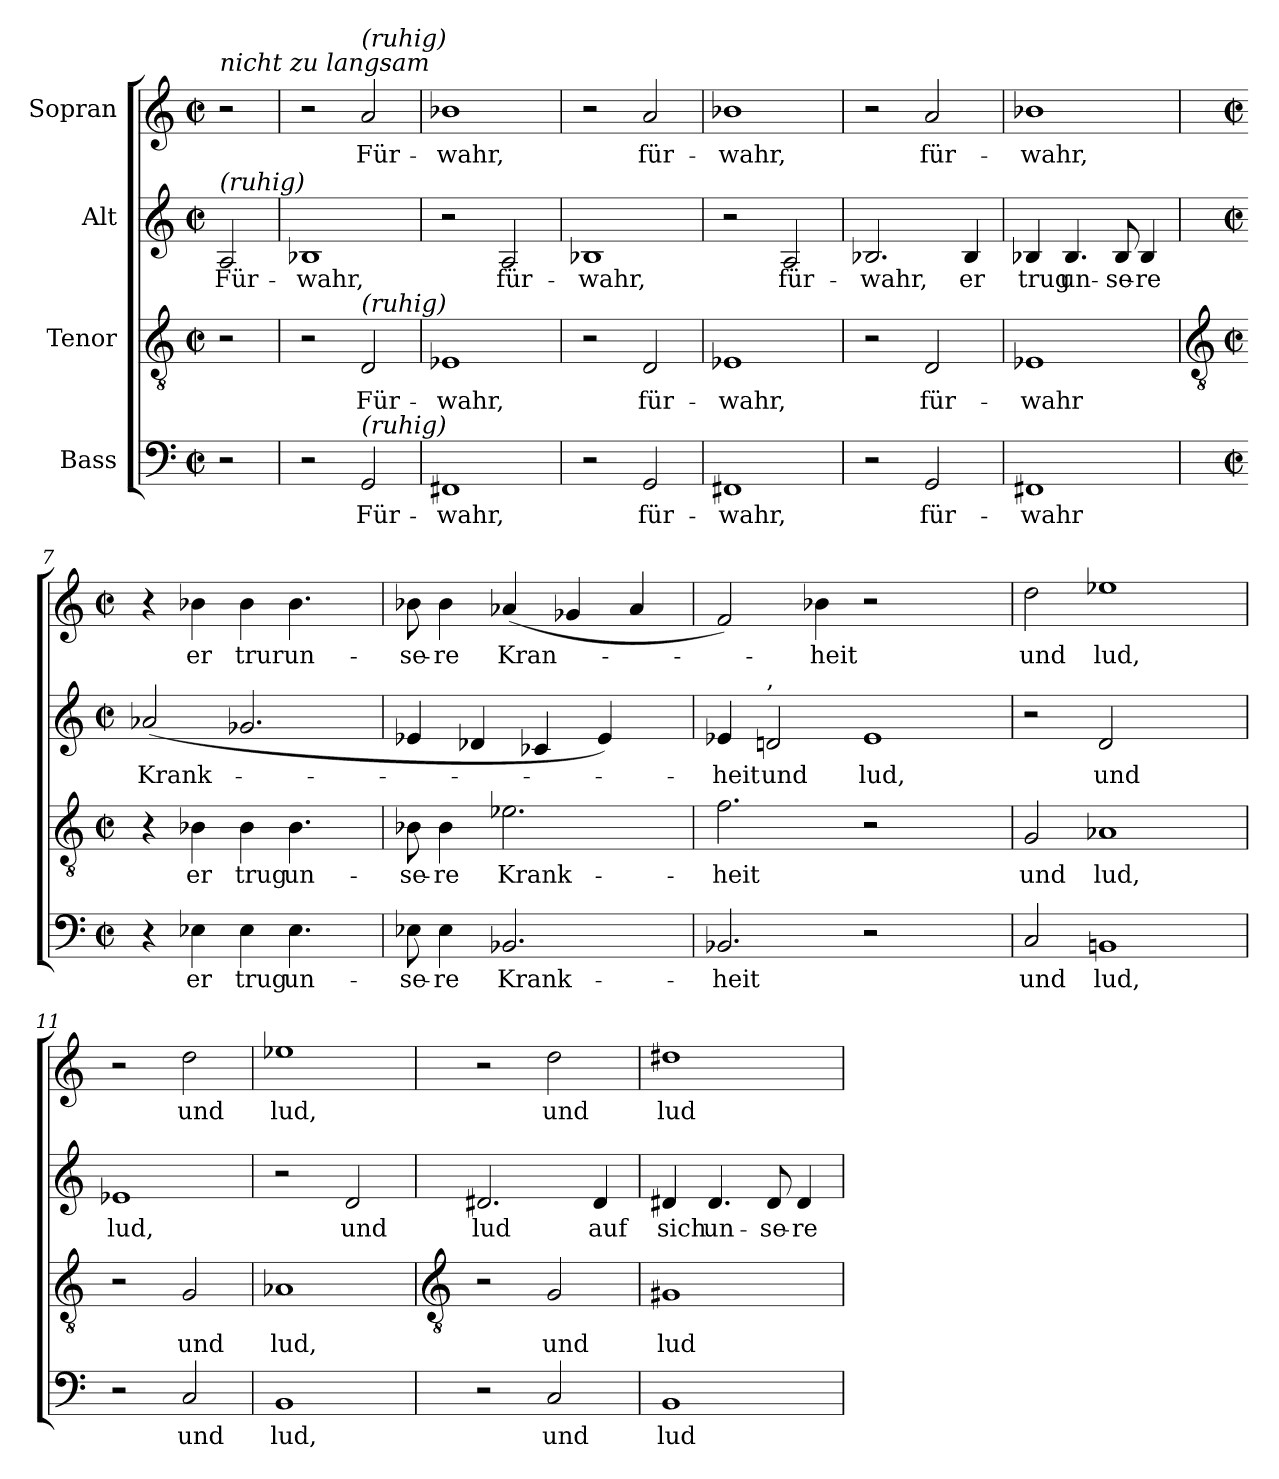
**kern	**text	**kern	**text	**kern	**text	**kern	**text
*part4	*part4	*part3	*part3	*part2	*part2	*part1	*part1
*staff4	*staff4	*staff3	*staff3	*staff2	*staff2	*staff1	*staff1
*I"Bass	*	*I"Tenor	*	*I"Alt	*	*I"Sopran	*
*clefF4	*	*clefGv2	*	*clefG2	*	*clefG2	*
*k[]	*	*k[]	*	*k[]	*	*k[]	*
*C:	*	*C:	*	*C:	*	*C:	*
*M2/2	*	*M2/2	*	*M2/2	*	*M2/2	*
*met(c|)	*	*met(c|)	*	*met(c|)	*	*met(c|)	*
=	=	=	=	=	=	=	=
!	!	!	!	!	!	!LO:TX:a:i:t=nicht zu langsam	!
!	!	!	!	!LO:TX:a:i:t=(ruhig)	!	!	!
!	!	!	!	!	!LO:LY:b	!	!
2r	.	2r	.	2A	Für-	2r	.
=1	=1	=1	=1	=1	=1	=1	=1
!	!	!	!	!	!LO:LY:b	!	!
2r	.	2r	.	1B-X	-wahr,	2r	.
!	!	!	!	!	!	!LO:TX:a:i:t=(ruhig)	!
!	!	!LO:TX:a:i:t=(ruhig)	!	!	!	!	!
!LO:TX:a:i:t=(ruhig)	!	!	!	!	!	!	!
!	!LO:LY:b	!	!LO:LY:b	!	!	!	!LO:LY:b
2GG	Für-	2D	Für-	.	.	2a	Für-
=2	=2	=2	=2	=2	=2	=2	=2
!	!LO:LY:b	!	!LO:LY:b	!	!	!	!LO:LY:b
1FF#X	-wahr,	1E-X	-wahr,	2r	.	1b-X	-wahr,
!	!	!	!	!	!LO:LY:b	!	!
.	.	.	.	2A	für-	.	.
=3	=3	=3	=3	=3	=3	=3	=3
!	!	!	!	!	!LO:LY:b	!	!
2r	.	2r	.	1B-X	-wahr,	2r	.
!	!LO:LY:b	!	!LO:LY:b	!	!	!	!LO:LY:b
2GG	für-	2D	für-	.	.	2a	für-
=4	=4	=4	=4	=4	=4	=4	=4
!	!LO:LY:b	!	!LO:LY:b	!	!	!	!LO:LY:b
1FF#X	-wahr,	1E-X	-wahr,	2r	.	1b-X	-wahr,
!	!	!	!	!	!LO:LY:b	!	!
.	.	.	.	2A	für-	.	.
=5	=5	=5	=5	=5	=5	=5	=5
!	!	!	!	!	!LO:LY:b	!	!
2r	.	2r	.	2.B-X	-wahr,	2r	.
!	!LO:LY:b	!	!LO:LY:b	!	!	!	!LO:LY:b
2GG	für-	2D	für-	.	.	2a	für-
!	!	!	!	!	!LO:LY:b	!	!
.	.	.	.	4B-	er	.	.
=6	=6	=6	=6	=6	=6	=6	=6
!	!LO:LY:b	!	!LO:LY:b	!	!LO:LY:b	!	!LO:LY:b
1FF#X	-wahr	1E-X	-wahr	4B-X	trug	1b-X	-wahr,
!	!	!	!	!	!LO:LY:b	!	!
.	.	.	.	4.B-	un-	.	.
!	!	!	!	!	!LO:LY:b	!	!
.	.	.	.	8B-	-se-	.	.
!	!	!	!	!	!LO:LY:b	!	!
.	.	.	.	4B-	-re	.	.
!!LO:LB:g=z
=7	=7	=7	=7	=7	=7	=7	=7
*	*	*clefGv2	*	*	*	*	*
*M2/2	*	*M2/2	*	*M2/2	*	*M2/2	*
*met(c|)	*	*met(c|)	*	*met(c|)	*	*met(c|)	*
!	!	!	!	!	!LO:LY:b	!	!
4r	.	4r	.	(<2a-X	Krank-	4r	.
!	!LO:LY:b	!	!LO:LY:b	!	!	!	!LO:LY:b
4E-X	er	4B-X	er	.	.	4b-X	er
!	!LO:LY:b	!	!LO:LY:b	!	!	!	!LO:LY:b
4E-	trug	4B-	trug	2.g-X	.	4b-	trur
!	!LO:LY:b	!	!LO:LY:b	!	!	!	!LO:LY:b
4.E-	un-	4.B-	un-	.	.	4.b-	un-
8ryy	.	8ryy	.	.	.	8ryy	.
=8	=8	=8	=8	=8	=8	=8	=8
!	!LO:LY:b	!	!LO:LY:b	!	!	!	!LO:LY:b
8E-X	-se-	8B-X	-se-	4e-X	.	8b-X	-se-
!	!LO:LY:b	!	!LO:LY:b	!	!	!	!LO:LY:b
4E-	-re	4B-	-re	.	.	4b-	-re
.	.	.	.	4d-X	.	.	.
!	!LO:LY:b	!	!LO:LY:b	!	!	!	!LO:LY:b
2.BB-X	Krank-	2.e-X	Krank-	.	.	(<4a-X	Kran-
.	.	.	.	4c-X	.	.	.
.	.	.	.	.	.	4g-X	.
.	.	.	.	4e-)	.	.	.
.	.	.	.	.	.	4a-	.
.	.	.	.	8ryy	.	.	.
=9	=9	=9	=9	=9	=9	=9	=9
!	!LO:LY:b	!	!LO:LY:b	!	!LO:LY:b	!	!
2.BB-X	-heit	2.f	-heit	4e-X	-heit	2f)	.
!	!	!	!	!LO:TX:a:t=,	!	!	!
!	!	!	!	!	!LO:LY:b	!	!
.	.	.	.	2dn	und	.	.
!	!	!	!	!	!	!	!LO:LY:b
.	.	.	.	.	.	4b-X	-heit
!	!	!	!	!	!LO:LY:b	!	!
2r	.	2r	.	1e-	lud,	2r	.
2ryy	.	2ryy	.	.	.	2ryy	.
=10	=10	=10	=10	=10	=10	=10	=10
!	!LO:LY:b	!	!LO:LY:b	!	!	!	!LO:LY:b
2C	und	2G	und	2r	.	2dd	und
!	!LO:LY:b	!	!LO:LY:b	!	!LO:LY:b	!	!LO:LY:b
1BBn	lud,	1A-X	lud,	2d	und	1ee-X	lud,
.	.	.	.	2ryy	.	.	.
=11	=11	=11	=11	=11	=11	=11	=11
!	!	!	!	!	!LO:LY:b	!	!
2r	.	2r	.	1e-X	lud,	2r	.
!	!LO:LY:b	!	!LO:LY:b	!	!	!	!LO:LY:b
2C	und	2G	und	.	.	2dd	und
=12	=12	=12	=12	=12	=12	=12	=12
!	!LO:LY:b	!	!LO:LY:b	!	!	!	!LO:LY:b
1BB	lud,	1A-X	lud,	2r	.	1ee-X	lud,
!	!	!	!	!	!LO:LY:b	!	!
.	.	.	.	2d	und	.	.
!!LO:LB:g=z
=13	=13	=13	=13	=13	=13	=13	=13
*	*	*clefGv2	*	*	*	*	*
!	!	!	!	!	!LO:LY:b	!	!
2r	.	2r	.	2.d#X	lud	2r	.
!	!LO:LY:b	!	!LO:LY:b	!	!	!	!LO:LY:b
2C	und	2G	und	.	.	2dd	und
!	!	!	!	!	!LO:LY:b	!	!
.	.	.	.	4d#	auf	.	.
=14	=14	=14	=14	=14	=14	=14	=14
!	!LO:LY:b	!	!LO:LY:b	!	!LO:LY:b	!	!LO:LY:b
1BB	lud	1G#X	lud	4d#X	sich	1dd#X	lud
!	!	!	!	!	!LO:LY:b	!	!
.	.	.	.	4.d#	un-	.	.
!	!	!	!	!	!LO:LY:b	!	!
.	.	.	.	8d#	-se-	.	.
!	!	!	!	!	!LO:LY:b	!	!
.	.	.	.	4d#	-re	.	.
=	=	=	=	=	=	=	=
*-	*-	*-	*-	*-	*-	*-	*-
